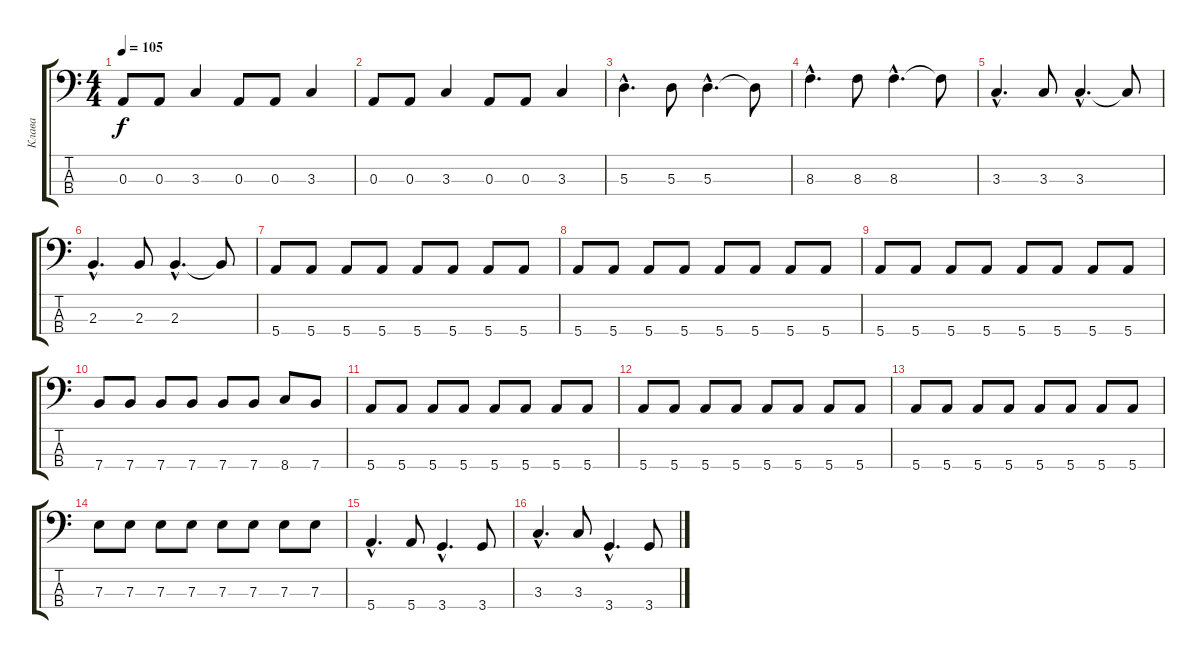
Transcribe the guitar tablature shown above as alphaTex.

\track ("Клава" "Клава") {instrument electricbasspick}
\staff {score tabs}
\tuning (G2 D2 A1 E1) {hide}
\ts (4 4)
\tempo 105
\clef f4
\ks c
0.3.8{dy f} 0.3.8 3.3.4 0.3.8 0.3.8 3.3.4 |
0.3.8 0.3.8 3.3.4 0.3.8 0.3.8 3.3.4 |
5.3{hac}.4{d} 5.3.8 5.3{hac}.4{d} 5.3{t}.8 |
8.3{hac}.4{d} 8.3.8 8.3{hac}.4{d} 8.3{t}.8 |
3.3{hac}.4{d} 3.3.8 3.3{hac}.4{d} 3.3{t}.8 |
2.3{hac}.4{d} 2.3.8 2.3{hac}.4{d} 2.3{t}.8 |
5.4.8 5.4.8 5.4.8 5.4.8 5.4.8 5.4.8 5.4.8 5.4.8 |
5.4.8 5.4.8 5.4.8 5.4.8 5.4.8 5.4.8 5.4.8 5.4.8 |
5.4.8 5.4.8 5.4.8 5.4.8 5.4.8 5.4.8 5.4.8 5.4.8 |
7.4.8 7.4.8 7.4.8 7.4.8 7.4.8 7.4.8 8.4.8 7.4.8 |
5.4.8 5.4.8 5.4.8 5.4.8 5.4.8 5.4.8 5.4.8 5.4.8 |
5.4.8 5.4.8 5.4.8 5.4.8 5.4.8 5.4.8 5.4.8 5.4.8 |
5.4.8 5.4.8 5.4.8 5.4.8 5.4.8 5.4.8 5.4.8 5.4.8 |
7.3.8 7.3.8 7.3.8 7.3.8 7.3.8 7.3.8 7.3.8 7.3.8 |
5.4{hac}.4{d} 5.4.8 3.4{hac}.4{d} 3.4.8 |
3.3{hac}.4{d} 3.3.8 3.4{hac}.4{d} 3.4.8
